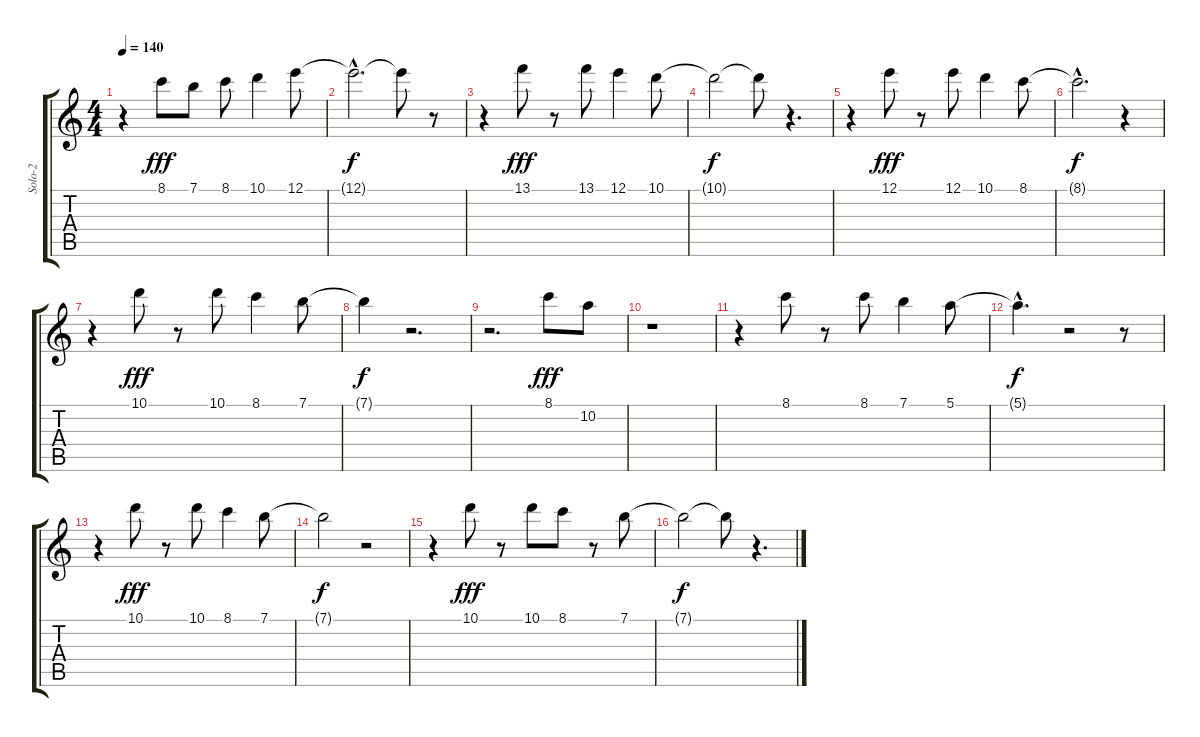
\track ("Solo-2" "Solo-2") {instrument distortionguitar}
\staff {score tabs}
\tuning (E4 B3 G3 D3 A2 E2) {hide}
\ts (4 4)
\tempo 140
\clef g2
\ks c
r.4{dy f} 8.1.8{dy fff} 7.1.8 8.1.8 10.1.4 12.1.8 |
12.1{hac t}.2{d dy f} 12.1{t}.8 r.8 |
r.4 13.1.8{dy fff} r.8 13.1.8 12.1.4 10.1.8 |
10.1{t}.2{dy f} 10.1{t}.8 r.4{d} |
r.4 12.1.8{dy fff} r.8 12.1.8 10.1.4 8.1.8 |
8.1{hac t}.2{d dy f} r.4 |
r.4 10.1.8{dy fff} r.8 10.1.8 8.1.4 7.1.8 |
7.1{t}.4{dy f} r.2{d} |
r.2{d} 8.1.8{dy fff} 10.2.8 |
r.1 |
r.4 8.1.8 r.8 8.1.8 7.1.4 5.1.8 |
5.1{hac t}.4{d dy f} r.2 r.8 |
r.4 10.1.8{dy fff} r.8 10.1.8 8.1.4 7.1.8 |
7.1{t}.2{dy f} r.2 |
r.4 10.1.8{dy fff} r.8 10.1.8 8.1.8 r.8 7.1.8 |
7.1{t}.2{dy f} 7.1{t}.8 r.4{d}
